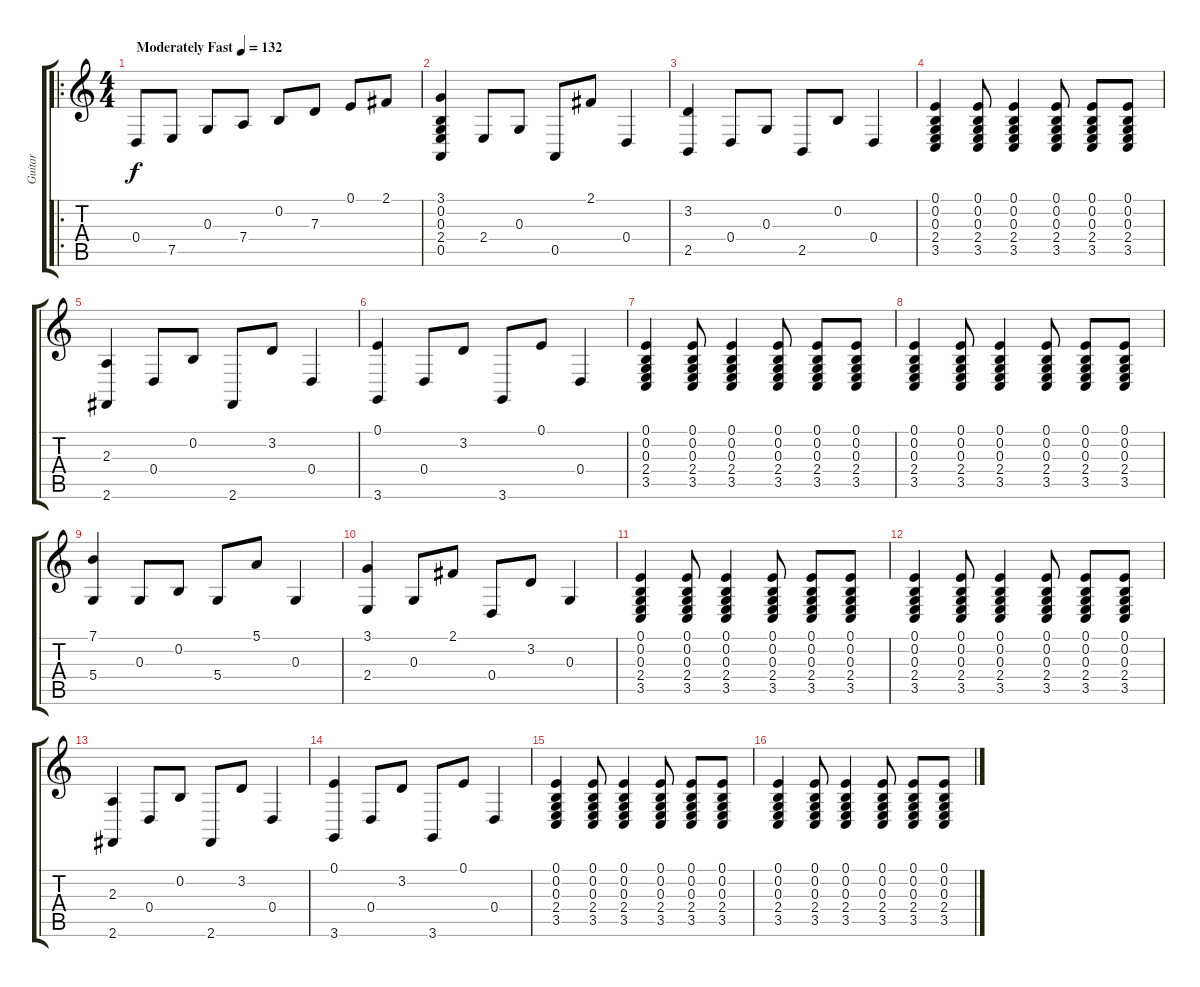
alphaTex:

\track ("Guitar" "Guitar") {instrument acousticgrandpiano}
\staff {score tabs}
\tuning (E4 B3 G3 D3 A2 E2) {hide}
\ro
\ts (4 4)
\tempo (132 "Moderately Fast")
\clef g2
\ks c
0.4.8{dy f instrument acousticgrandpiano} 7.5.8 0.3.8 7.4.8 0.2.8 7.3.8 0.1.8 2.1.8 |
(3.1 0.2 0.3 2.4 0.5).4 2.4.8 0.3.8 0.5.8 2.1.8 0.4.4 |
(3.2 2.5).4 0.4.8 0.3.8 2.5.8 0.2.8 0.4.4 |
(0.1 0.2 0.3 2.4 3.5).4 (0.1 0.2 0.3 2.4 3.5).8 (0.1 0.2 0.3 2.4 3.5).4 (0.1 0.2 0.3 2.4 3.5).8 (0.1 0.2 0.3 2.4 3.5).8 (0.1 0.2 0.3 2.4 3.5).8 |
(2.3 2.6).4 0.4.8 0.2.8 2.6.8 3.2.8 0.4.4 |
(0.1 3.6).4 0.4.8 3.2.8 3.6.8 0.1.8 0.4.4 |
(0.1 0.2 0.3 2.4 3.5).4 (0.1 0.2 0.3 2.4 3.5).8 (0.1 0.2 0.3 2.4 3.5).4 (0.1 0.2 0.3 2.4 3.5).8 (0.1 0.2 0.3 2.4 3.5).8 (0.1 0.2 0.3 2.4 3.5).8 |
(0.1 0.2 0.3 2.4 3.5).4 (0.1 0.2 0.3 2.4 3.5).8 (0.1 0.2 0.3 2.4 3.5).4 (0.1 0.2 0.3 2.4 3.5).8 (0.1 0.2 0.3 2.4 3.5).8 (0.1 0.2 0.3 2.4 3.5).8 |
(7.1 5.4).4 0.3.8 0.2.8 5.4.8 5.1.8 0.3.4 |
(3.1 2.4).4 0.3.8 2.1.8 0.4.8 3.2.8 0.3.4 |
(0.1 0.2 0.3 2.4 3.5).4 (0.1 0.2 0.3 2.4 3.5).8 (0.1 0.2 0.3 2.4 3.5).4 (0.1 0.2 0.3 2.4 3.5).8 (0.1 0.2 0.3 2.4 3.5).8 (0.1 0.2 0.3 2.4 3.5).8 |
(0.1 0.2 0.3 2.4 3.5).4 (0.1 0.2 0.3 2.4 3.5).8 (0.1 0.2 0.3 2.4 3.5).4 (0.1 0.2 0.3 2.4 3.5).8 (0.1 0.2 0.3 2.4 3.5).8 (0.1 0.2 0.3 2.4 3.5).8 |
(2.3 2.6).4 0.4.8 0.2.8 2.6.8 3.2.8 0.4.4 |
(0.1 3.6).4 0.4.8 3.2.8 3.6.8 0.1.8 0.4.4 |
(0.1 0.2 0.3 2.4 3.5).4 (0.1 0.2 0.3 2.4 3.5).8 (0.1 0.2 0.3 2.4 3.5).4 (0.1 0.2 0.3 2.4 3.5).8 (0.1 0.2 0.3 2.4 3.5).8 (0.1 0.2 0.3 2.4 3.5).8 |
(0.1 0.2 0.3 2.4 3.5).4 (0.1 0.2 0.3 2.4 3.5).8 (0.1 0.2 0.3 2.4 3.5).4 (0.1 0.2 0.3 2.4 3.5).8 (0.1 0.2 0.3 2.4 3.5).8 (0.1 0.2 0.3 2.4 3.5).8
